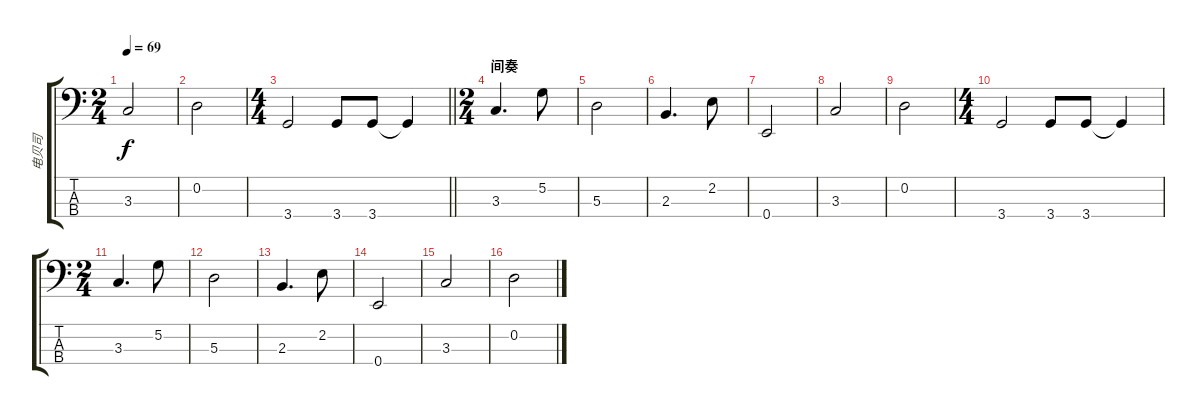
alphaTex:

\track ("电贝司" "电贝司") {instrument electricbassfinger}
\staff {score tabs}
\tuning (G2 D2 A1 E1) {hide}
\ts (2 4)
\tempo 69
\clef f4
\ks c
3.3.2{dy f} |
0.2.2 |
\ts (4 4)
\barLineRight lightlight
3.4.2 3.4.8 3.4.8 3.4{t}.4 |
\ts (2 4)
\section ("" "间奏")
3.3.4{d} 5.2.8 |
5.3.2 |
2.3.4{d} 2.2.8 |
0.4.2 |
3.3.2 |
0.2.2 |
\ts (4 4)
3.4.2 3.4.8 3.4.8 3.4{t}.4 |
\ts (2 4)
3.3.4{d} 5.2.8 |
5.3.2 |
2.3.4{d} 2.2.8 |
0.4.2 |
3.3.2 |
0.2.2
